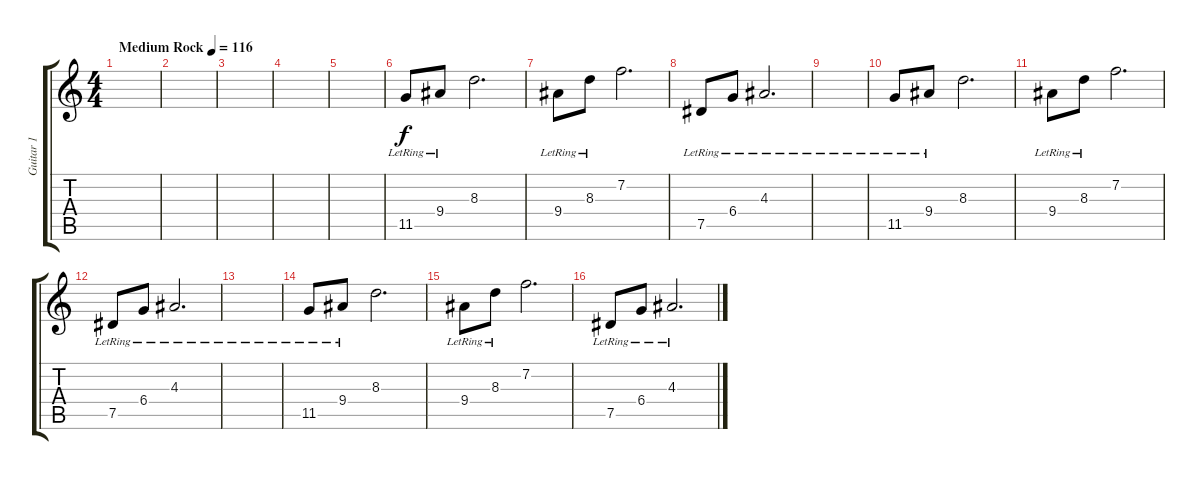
\track ("Guitar 1" "Guitar 1") {instrument electricguitarjazz bank 255}
\staff {score tabs}
\tuning (Eb4 Bb3 Gb3 Db3 Ab2 Eb2) {hide}
\ts (4 4)
\tempo (116 "Medium Rock")
\clef g2
\ks c
|
|
|
|
|
11.5{lr}.8 9.4{lr}.8 8.3.2{d} |
9.4{lr}.8 8.3{lr}.8 7.2.2{d} |
7.5{lr}.8 6.4{lr}.8 4.3{lr}.2{d} |
|
11.5{lr}.8 9.4{lr}.8 8.3.2{d} |
9.4{lr}.8 8.3{lr}.8 7.2.2{d} |
7.5{lr}.8 6.4{lr}.8 4.3{lr}.2{d} |
|
11.5{lr}.8 9.4{lr}.8 8.3.2{d} |
9.4{lr}.8 8.3{lr}.8 7.2.2{d} |
7.5{lr}.8 6.4{lr}.8 4.3{lr}.2{d}
